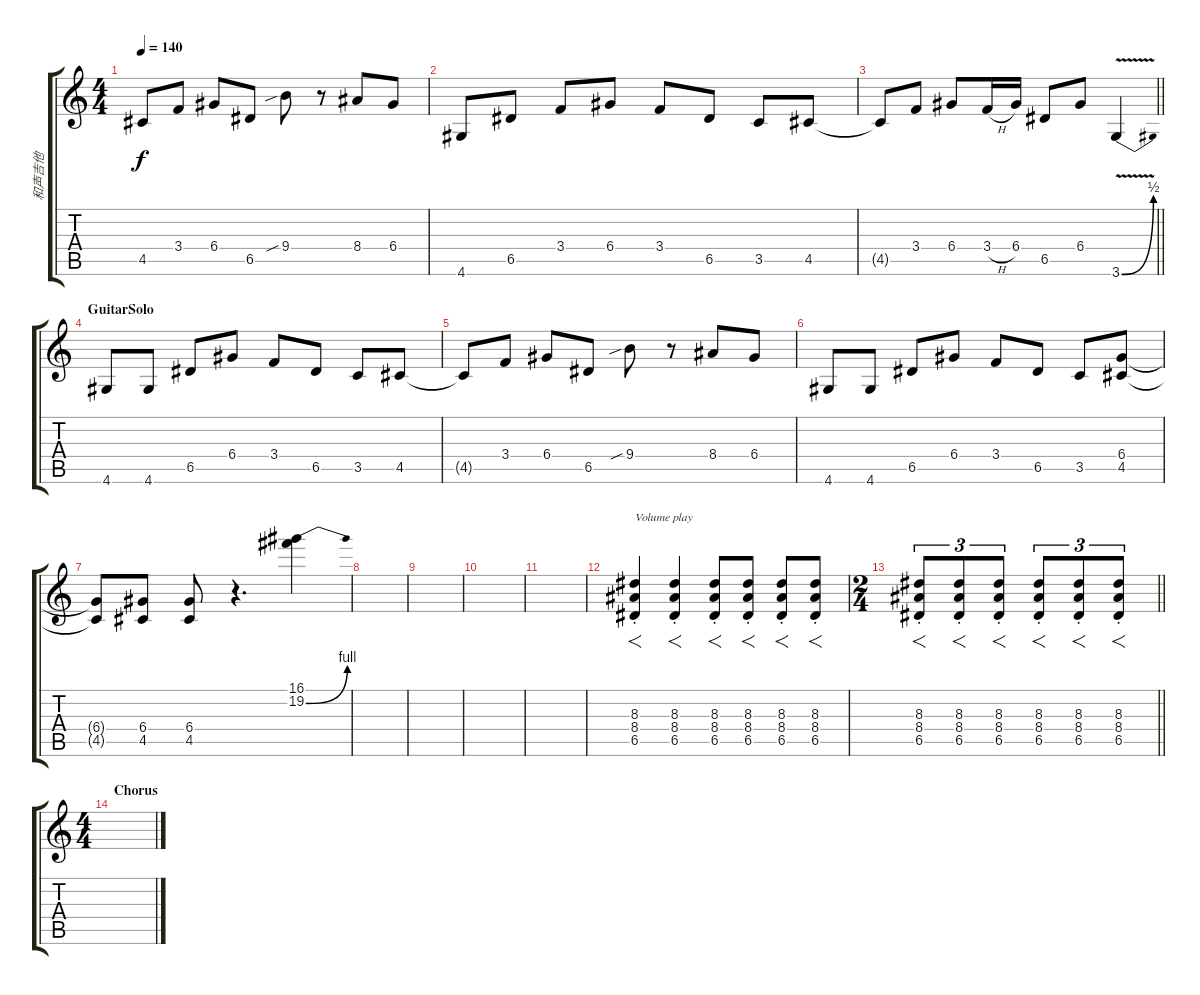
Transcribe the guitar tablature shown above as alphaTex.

\track ("和声吉他" "和声吉他") {instrument distortionguitar}
\staff {score tabs}
\tuning (E4 B3 G3 D3 A2 E2) {hide}
\ts (4 4)
\tempo 140
\clef g2
\ks c
4.5{t}.8{dy f} 3.4.8 6.4.8 6.5.8 9.4{sib}.8 r.8 8.4.8 6.4.8 |
4.6.8 6.5.8 3.4.8 6.4.8 3.4.8 6.5.8 3.5.8 4.5.8 |
\barLineRight lightlight
4.5{t}.8 3.4.8 6.4.8 3.4{h}.16 6.4.16 6.5.8 6.4.8 3.6{be (bend 0 0 60 2) v}.4 |
\section ("" "GuitarSolo")
4.6.8 4.6.8 6.5.8 6.4.8 3.4.8 6.5.8 3.5.8 4.5.8 |
4.5{t}.8 3.4.8 6.4.8 6.5.8 9.4{sib}.8 r.8 8.4.8 6.4.8 |
4.6.8 4.6.8 6.5.8 6.4.8 3.4.8 6.5.8 3.5.8 (6.4 4.5).8 |
(6.4{t} 4.5{t}).8 (6.4 4.5).8 (6.4 4.5).8 r.4{d} (16.1 19.2{be (bend 0 0 60 4)}).4 |
|
|
|
|
(8.3{st} 8.4{st} 6.5{st}).4{f txt "Volume play"} (8.3{st} 8.4{st} 6.5{st}).4{f} (8.3{st} 8.4{st} 6.5{st}).8{f} (8.3{st} 8.4{st} 6.5{st}).8{f} (8.3{st} 8.4{st} 6.5{st}).8{f} (8.3{st} 8.4{st} 6.5{st}).8{f} |
\ts (2 4)
\barLineRight lightlight
(8.3{st} 8.4{st} 6.5{st}).8{f tu (3 2)} (8.3{st} 8.4{st} 6.5{st}).8{f tu (3 2)} (8.3{st} 8.4{st} 6.5{st}).8{f tu (3 2)} (8.3{st} 8.4{st} 6.5{st}).8{f tu (3 2)} (8.3{st} 8.4{st} 6.5{st}).8{f tu (3 2)} (8.3{st} 8.4{st} 6.5{st}).8{f tu (3 2)} |
\ts (4 4)
\section ("" "Chorus")
